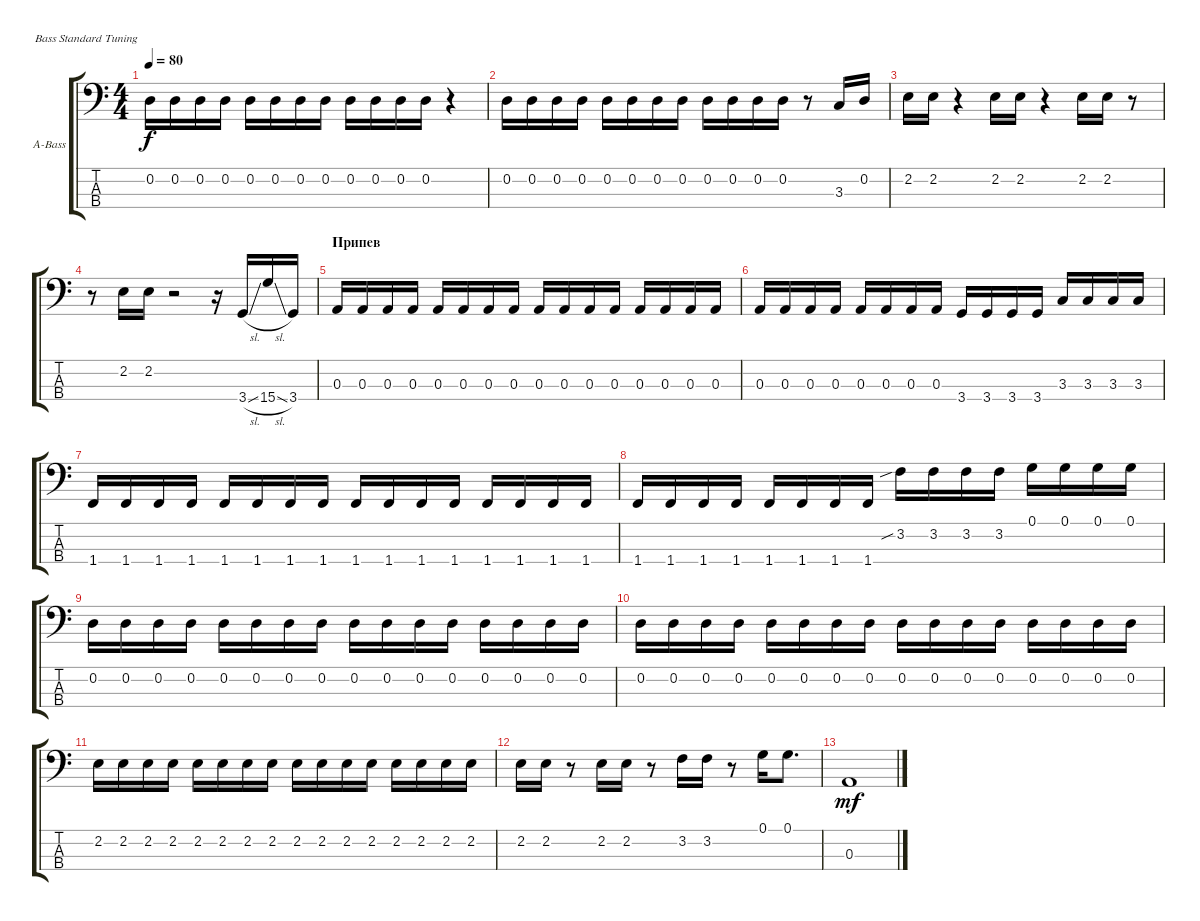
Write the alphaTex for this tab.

\defaultSystemsLayout 4
\bracketExtendMode groupsimilarinstruments
\firstSystemTrackNameOrientation horizontal
\otherSystemsTrackNameOrientation horizontal
\track ("Acoustic Bass" "A-Bass") {mute instrument acousticbass}
\staff {score tabs}
\tuning (G2 D2 A1 E1)
\ts (4 4)
\tempo 80
\clef f4
\ks c
0.2.16{dy f} 0.2.16 0.2.16 0.2.16 0.2.16 0.2.16 0.2.16 0.2.16 0.2.16 0.2.16 0.2.16 0.2.16 r.4 |
0.2.16 0.2.16 0.2.16 0.2.16 0.2.16 0.2.16 0.2.16 0.2.16 0.2.16 0.2.16 0.2.16 0.2.16 r.8 3.3.16 0.2.16 |
2.2.16 2.2.16 r.4 2.2.16 2.2.16 r.4 2.2.16 2.2.16 r.8 |
r.8 2.2.16 2.2.16 r.2 r.16 3.4{sl}.16 15.4{sl}.16 3.4.16 |
\section ("" "Припев")
0.3.16 0.3.16 0.3.16 0.3.16 0.3.16 0.3.16 0.3.16 0.3.16 0.3.16 0.3.16 0.3.16 0.3.16 0.3.16 0.3.16 0.3.16 0.3.16 |
0.3.16 0.3.16 0.3.16 0.3.16 0.3.16 0.3.16 0.3.16 0.3.16 3.4.16 3.4.16 3.4.16 3.4.16 3.3.16 3.3.16 3.3.16 3.3.16 |
1.4.16 1.4.16 1.4.16 1.4.16 1.4.16 1.4.16 1.4.16 1.4.16 1.4.16 1.4.16 1.4.16 1.4.16 1.4.16 1.4.16 1.4.16 1.4.16 |
1.4.16 1.4.16 1.4.16 1.4.16 1.4.16 1.4.16 1.4.16 1.4.16 3.2{sib}.16 3.2.16 3.2.16 3.2.16 0.1.16 0.1.16 0.1.16 0.1.16 |
0.2.16 0.2.16 0.2.16 0.2.16 0.2.16 0.2.16 0.2.16 0.2.16 0.2.16 0.2.16 0.2.16 0.2.16 0.2.16 0.2.16 0.2.16 0.2.16 |
0.2.16 0.2.16 0.2.16 0.2.16 0.2.16 0.2.16 0.2.16 0.2.16 0.2.16 0.2.16 0.2.16 0.2.16 0.2.16 0.2.16 0.2.16 0.2.16 |
2.2.16 2.2.16 2.2.16 2.2.16 2.2.16 2.2.16 2.2.16 2.2.16 2.2.16 2.2.16 2.2.16 2.2.16 2.2.16 2.2.16 2.2.16 2.2.16 |
2.2.16 2.2.16 r.8 2.2.16 2.2.16 r.8 3.2.16 3.2.16 r.8 0.1.16 0.1.8{d} |
0.3.1{dy mf}
